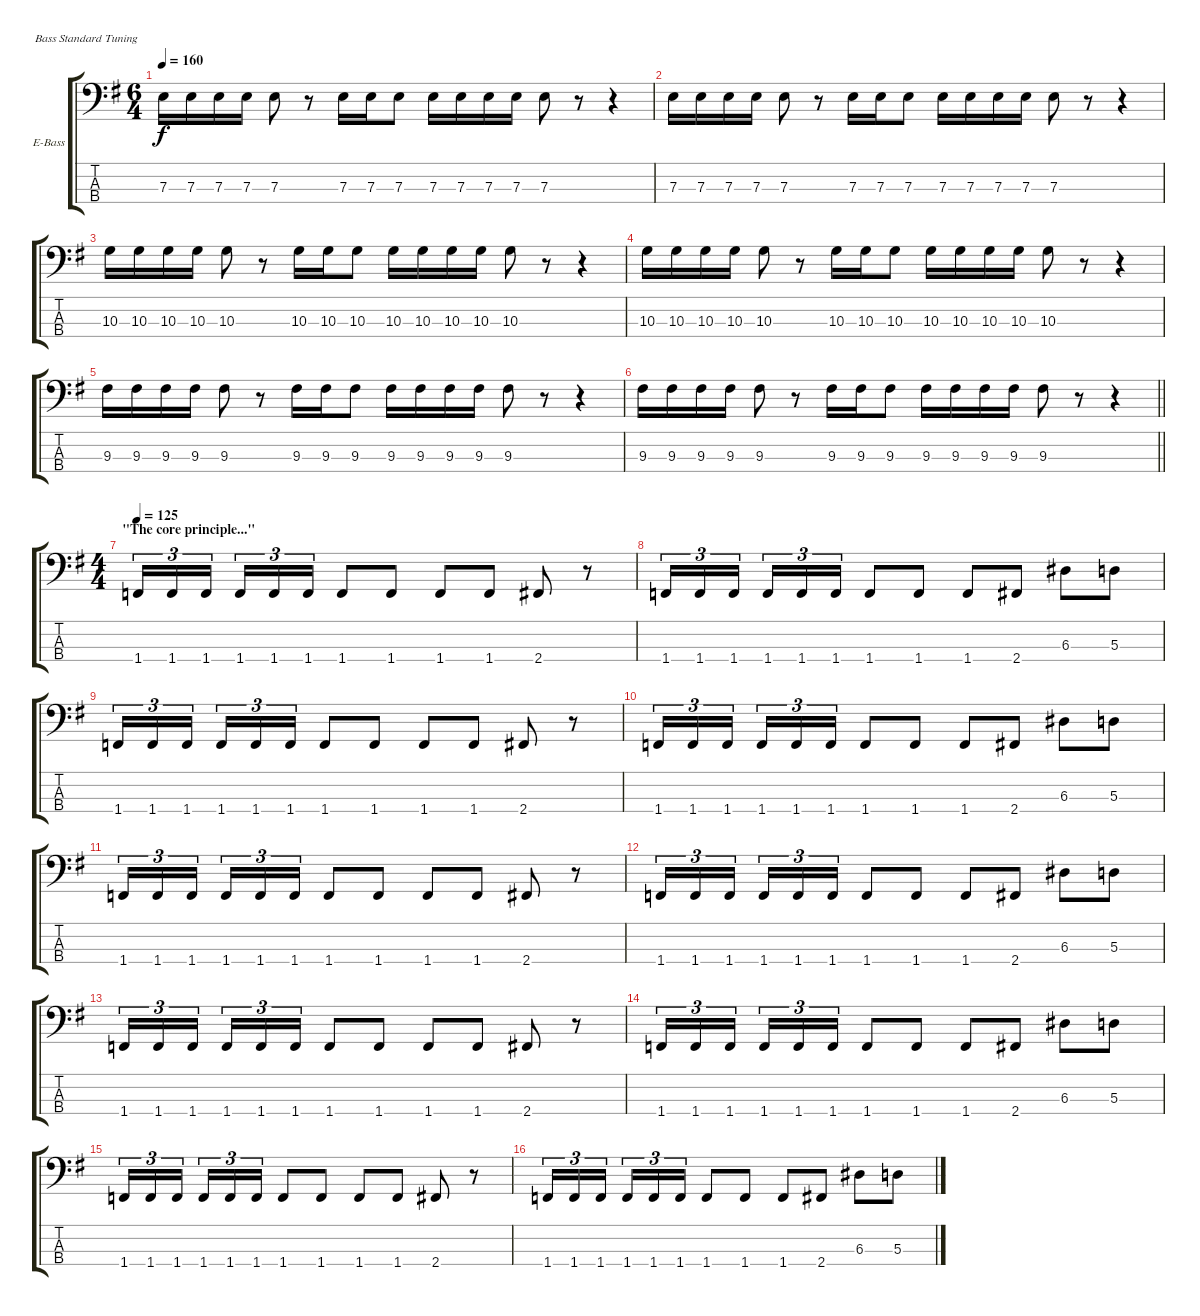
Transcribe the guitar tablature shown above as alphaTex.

\bracketExtendMode groupsimilarinstruments
\firstSystemTrackNameOrientation horizontal
\otherSystemsTrackNameOrientation horizontal
\track ("Bass-guitar - Snowy Shaw" "E-Bass") {instrument electricbasspick}
\staff {score tabs}
\tuning (G2 D2 A1 E1)
\ts (6 4)
\tempo 160
\clef f4
\ks g
7.3.16{dy f} 7.3.16 7.3.16 7.3.16 7.3.8 r.8 7.3.16 7.3.16 7.3.8 7.3.16 7.3.16 7.3.16 7.3.16 7.3.8 r.8 r.4 |
7.3.16 7.3.16 7.3.16 7.3.16 7.3.8 r.8 7.3.16 7.3.16 7.3.8 7.3.16 7.3.16 7.3.16 7.3.16 7.3.8 r.8 r.4 |
10.3.16 10.3.16 10.3.16 10.3.16 10.3.8 r.8 10.3.16 10.3.16 10.3.8 10.3.16 10.3.16 10.3.16 10.3.16 10.3.8 r.8 r.4 |
10.3.16 10.3.16 10.3.16 10.3.16 10.3.8 r.8 10.3.16 10.3.16 10.3.8 10.3.16 10.3.16 10.3.16 10.3.16 10.3.8 r.8 r.4 |
9.3.16 9.3.16 9.3.16 9.3.16 9.3.8 r.8 9.3.16 9.3.16 9.3.8 9.3.16 9.3.16 9.3.16 9.3.16 9.3.8 r.8 r.4 |
\barLineRight lightlight
9.3.16 9.3.16 9.3.16 9.3.16 9.3.8 r.8 9.3.16 9.3.16 9.3.8 9.3.16 9.3.16 9.3.16 9.3.16 9.3.8 r.8 r.4 |
\ts (4 4)
\section ("" "\"The core principle...\"")
\tempo 125
1.4.16{tu (3 2)} 1.4.16{tu (3 2)} 1.4.16{tu (3 2)} 1.4.16{tu (3 2)} 1.4.16{tu (3 2)} 1.4.16{tu (3 2)} 1.4.8 1.4.8 1.4.8 1.4.8 2.4.8 r.8 |
1.4.16{tu (3 2)} 1.4.16{tu (3 2)} 1.4.16{tu (3 2)} 1.4.16{tu (3 2)} 1.4.16{tu (3 2)} 1.4.16{tu (3 2)} 1.4.8 1.4.8 1.4.8 2.4.8 6.3.8 5.3.8 |
1.4.16{tu (3 2)} 1.4.16{tu (3 2)} 1.4.16{tu (3 2)} 1.4.16{tu (3 2)} 1.4.16{tu (3 2)} 1.4.16{tu (3 2)} 1.4.8 1.4.8 1.4.8 1.4.8 2.4.8 r.8 |
1.4.16{tu (3 2)} 1.4.16{tu (3 2)} 1.4.16{tu (3 2)} 1.4.16{tu (3 2)} 1.4.16{tu (3 2)} 1.4.16{tu (3 2)} 1.4.8 1.4.8 1.4.8 2.4.8 6.3.8 5.3.8 |
1.4.16{tu (3 2)} 1.4.16{tu (3 2)} 1.4.16{tu (3 2)} 1.4.16{tu (3 2)} 1.4.16{tu (3 2)} 1.4.16{tu (3 2)} 1.4.8 1.4.8 1.4.8 1.4.8 2.4.8 r.8 |
1.4.16{tu (3 2)} 1.4.16{tu (3 2)} 1.4.16{tu (3 2)} 1.4.16{tu (3 2)} 1.4.16{tu (3 2)} 1.4.16{tu (3 2)} 1.4.8 1.4.8 1.4.8 2.4.8 6.3.8 5.3.8 |
1.4.16{tu (3 2)} 1.4.16{tu (3 2)} 1.4.16{tu (3 2)} 1.4.16{tu (3 2)} 1.4.16{tu (3 2)} 1.4.16{tu (3 2)} 1.4.8 1.4.8 1.4.8 1.4.8 2.4.8 r.8 |
1.4.16{tu (3 2)} 1.4.16{tu (3 2)} 1.4.16{tu (3 2)} 1.4.16{tu (3 2)} 1.4.16{tu (3 2)} 1.4.16{tu (3 2)} 1.4.8 1.4.8 1.4.8 2.4.8 6.3.8 5.3.8 |
1.4.16{tu (3 2)} 1.4.16{tu (3 2)} 1.4.16{tu (3 2)} 1.4.16{tu (3 2)} 1.4.16{tu (3 2)} 1.4.16{tu (3 2)} 1.4.8 1.4.8 1.4.8 1.4.8 2.4.8 r.8 |
1.4.16{tu (3 2)} 1.4.16{tu (3 2)} 1.4.16{tu (3 2)} 1.4.16{tu (3 2)} 1.4.16{tu (3 2)} 1.4.16{tu (3 2)} 1.4.8 1.4.8 1.4.8 2.4.8 6.3.8 5.3.8
